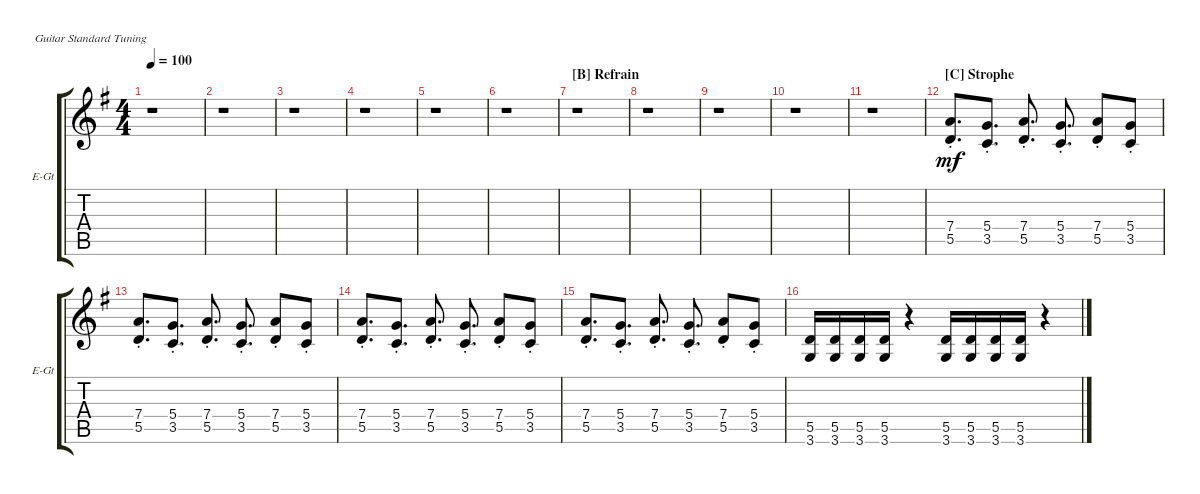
\defaultSystemsLayout 4
\bracketExtendMode groupsimilarinstruments
\singleTrackTrackNamePolicy allsystems
\multiTrackTrackNamePolicy allsystems
\firstSystemTrackNameOrientation horizontal
\otherSystemsTrackNameOrientation horizontal
\track ("Electric Guitar" "E-Gt") {instrument overdrivenguitar}
\staff {score tabs}
\tuning (E4 B3 G3 D3 A2 E2)
\ts (4 4)
\tempo 100
\clef g2
\ks g
r.1{dy mf} |
r.1 |
r.1 |
r.1 |
r.1 |
r.1 |
\section ("B" "Refrain")
r.1 |
r.1 |
r.1 |
r.1 |
r.1 |
\section ("C" "Strophe")
(5.5 7.4{st}).8{d} (3.5 5.4{st}).8{d} (5.5{st} 7.4).8{d} (3.5{st} 5.4).8{d} (5.5{st} 7.4).8 (3.5{st} 5.4).8 |
(5.5 7.4{st}).8{d} (3.5 5.4{st}).8{d} (5.5{st} 7.4).8{d} (3.5{st} 5.4).8{d} (5.5{st} 7.4).8 (3.5{st} 5.4).8 |
(5.5 7.4{st}).8{d} (3.5 5.4{st}).8{d} (5.5{st} 7.4).8{d} (3.5{st} 5.4).8{d} (5.5{st} 7.4).8 (3.5{st} 5.4).8 |
(5.5 7.4{st}).8{d} (3.5 5.4{st}).8{d} (5.5{st} 7.4).8{d} (3.5{st} 5.4).8{d} (5.5{st} 7.4).8 (3.5{st} 5.4).8 |
(3.6 5.5).16 (3.6 5.5).16 (3.6 5.5).16 (5.5 3.6).16 r.4 (3.6 5.5).16 (3.6 5.5).16 (3.6 5.5).16 (5.5 3.6).16 r.4
